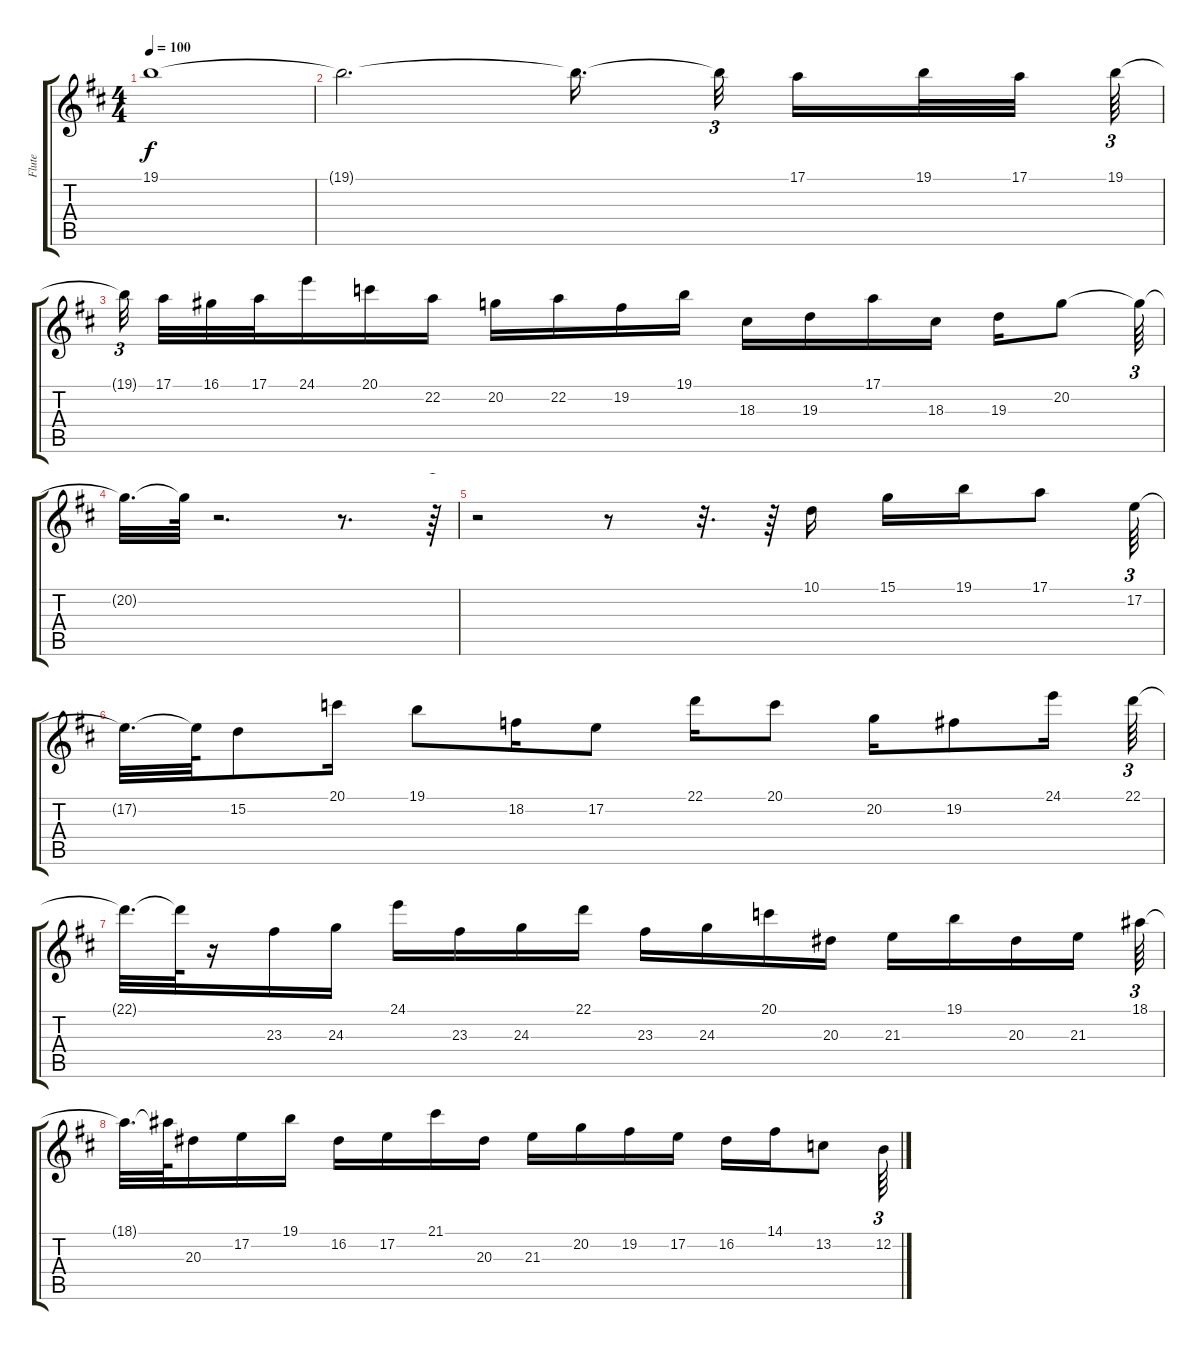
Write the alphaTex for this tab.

\track ("Flute" "Flute") {instrument flute}
\staff {score tabs}
\tuning (E4 B3 G3 D3 A2 E2) {hide}
\ts (4 4)
\tempo 100
\clef g2
\ks bminor
19.1{t}.1{dy f} |
19.1{t}.2{d} 19.1{t}.16{d beam splitsecondary} 19.1{t}.32{tu (3 2) beam splitsecondary} 17.1.16 19.1.32 17.1.32{beam splitsecondary} 19.1.64{tu (3 2)} |
19.1{t}.32{tu (3 2) beam splitsecondary} 17.1.32 16.1.32 17.1.32 24.1.16 20.1.16 22.2.16 20.2.16 22.2.16 19.2.16 19.1.16 18.3.16 19.3.16 17.1.16 18.3.16 19.3.16 20.2.8 20.2{t}.64{tu (3 2)} |
20.2{t}.32{d} 20.2{t}.64 r.2{d} r.8{d} r.64{tu (3 2)} |
r.2 r.8 r.32{d} r.64 10.1.16 15.1.16 19.1.16 17.1.8 17.2.64{tu (3 2)} |
17.2{t}.32{d} 17.2{t}.64 15.2.8 20.1.16 19.1.8 18.2.16 17.2.8 22.1.16 20.1.8 20.2.16 19.2.8 24.1.16 22.1.64{tu (3 2)} |
22.1{t}.32{d} 22.1{t}.64 r.16 23.3.16 24.3.16 24.1.16 23.3.16 24.3.16 22.1.16 23.3.16 24.3.16 20.1.16 20.3.16 21.3.16 19.1.16 20.3.16 21.3.16 18.1.64{tu (3 2)} |
18.1{t}.32{d} 18.1{t}.64 20.3.16 17.2.16 19.1.16 16.2.16 17.2.16 21.1.16 20.3.16 21.3.16 20.2.16 19.2.16 17.2.16 16.2.16 14.1.16 13.2.8 12.2.64{tu (3 2)}
